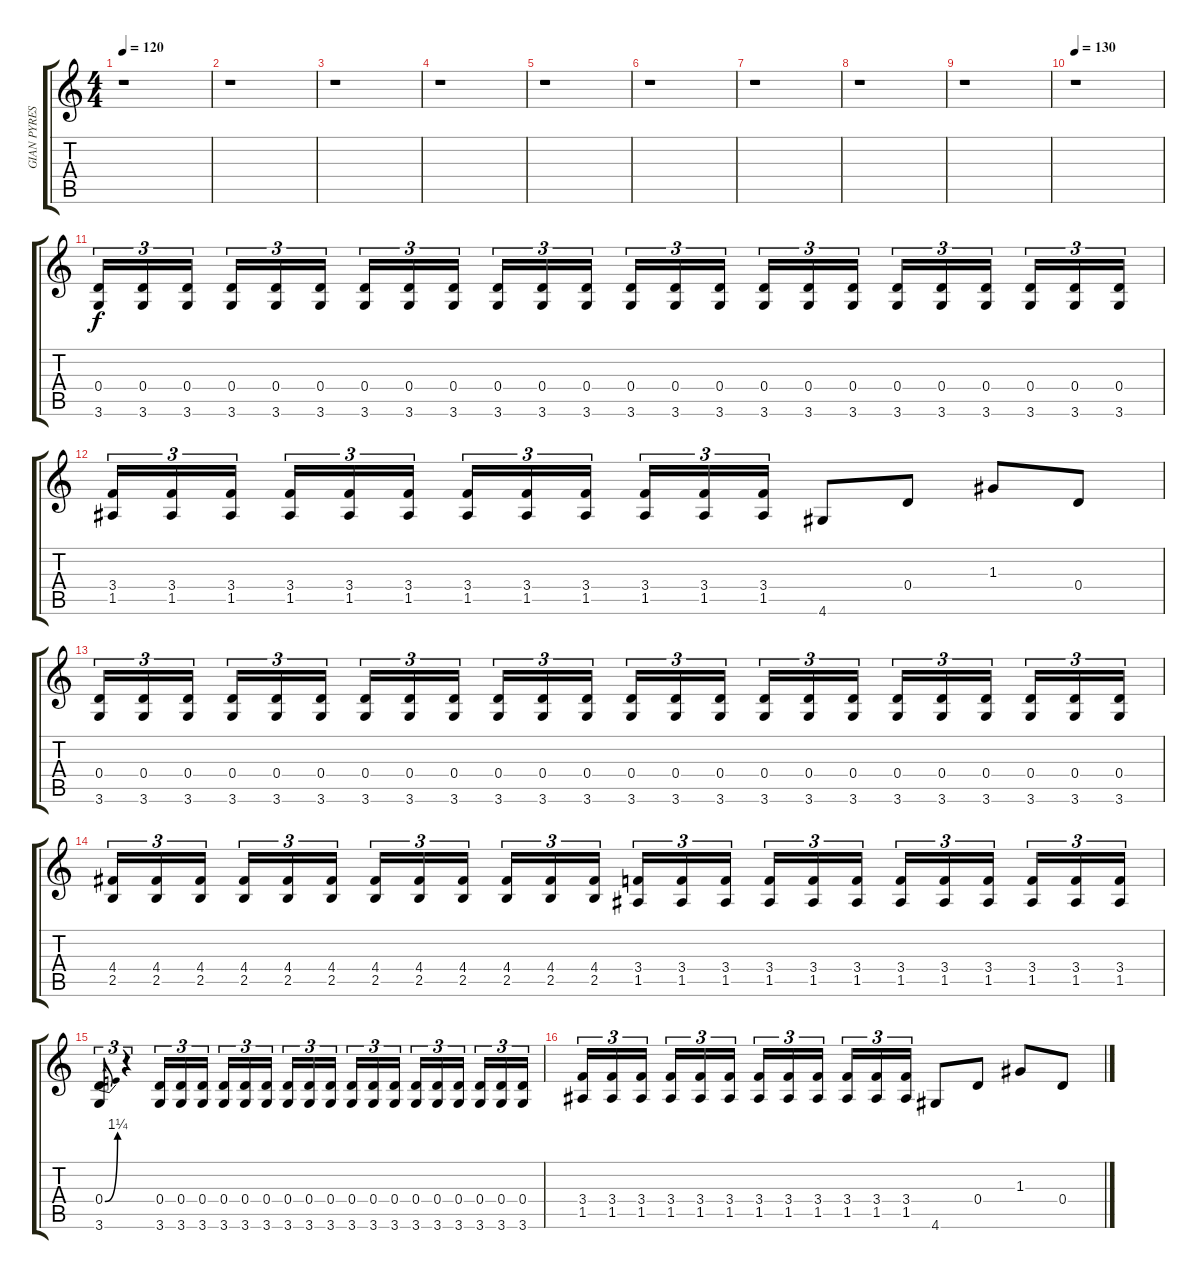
\track ("GIAN PYRES" "GIAN PYRES") {instrument distortionguitar}
\staff {score tabs}
\tuning (E4 B3 G3 D3 A2 E2) {hide}
\ts (4 4)
\tempo 120
\clef g2
\ks c
r.1{dy f} |
r.1 |
r.1 |
r.1 |
r.1 |
r.1 |
r.1 |
r.1 |
r.1 |
\tempo 130
r.1 |
(0.4 3.6).16{tu (3 2)} (0.4 3.6).16{tu (3 2)} (0.4 3.6).16{tu (3 2) beam splitsecondary} (0.4 3.6).16{tu (3 2)} (0.4 3.6).16{tu (3 2)} (0.4 3.6).16{tu (3 2)} (0.4 3.6).16{tu (3 2)} (0.4 3.6).16{tu (3 2)} (0.4 3.6).16{tu (3 2) beam splitsecondary} (0.4 3.6).16{tu (3 2)} (0.4 3.6).16{tu (3 2)} (0.4 3.6).16{tu (3 2)} (0.4 3.6).16{tu (3 2)} (0.4 3.6).16{tu (3 2)} (0.4 3.6).16{tu (3 2) beam splitsecondary} (0.4 3.6).16{tu (3 2)} (0.4 3.6).16{tu (3 2)} (0.4 3.6).16{tu (3 2)} (0.4 3.6).16{tu (3 2)} (0.4 3.6).16{tu (3 2)} (0.4 3.6).16{tu (3 2) beam splitsecondary} (0.4 3.6).16{tu (3 2)} (0.4 3.6).16{tu (3 2)} (0.4 3.6).16{tu (3 2)} |
(3.4 1.5).16{tu (3 2)} (3.4 1.5).16{tu (3 2)} (3.4 1.5).16{tu (3 2) beam splitsecondary} (3.4 1.5).16{tu (3 2)} (3.4 1.5).16{tu (3 2)} (3.4 1.5).16{tu (3 2)} (3.4 1.5).16{tu (3 2)} (3.4 1.5).16{tu (3 2)} (3.4 1.5).16{tu (3 2) beam splitsecondary} (3.4 1.5).16{tu (3 2)} (3.4 1.5).16{tu (3 2)} (3.4 1.5).16{tu (3 2)} 4.6.8 0.4.8 1.3.8 0.4.8 |
(0.4 3.6).16{tu (3 2)} (0.4 3.6).16{tu (3 2)} (0.4 3.6).16{tu (3 2) beam splitsecondary} (0.4 3.6).16{tu (3 2)} (0.4 3.6).16{tu (3 2)} (0.4 3.6).16{tu (3 2)} (0.4 3.6).16{tu (3 2)} (0.4 3.6).16{tu (3 2)} (0.4 3.6).16{tu (3 2) beam splitsecondary} (0.4 3.6).16{tu (3 2)} (0.4 3.6).16{tu (3 2)} (0.4 3.6).16{tu (3 2)} (0.4 3.6).16{tu (3 2)} (0.4 3.6).16{tu (3 2)} (0.4 3.6).16{tu (3 2) beam splitsecondary} (0.4 3.6).16{tu (3 2)} (0.4 3.6).16{tu (3 2)} (0.4 3.6).16{tu (3 2)} (0.4 3.6).16{tu (3 2)} (0.4 3.6).16{tu (3 2)} (0.4 3.6).16{tu (3 2) beam splitsecondary} (0.4 3.6).16{tu (3 2)} (0.4 3.6).16{tu (3 2)} (0.4 3.6).16{tu (3 2)} |
(4.4 2.5).16{tu (3 2)} (4.4 2.5).16{tu (3 2)} (4.4 2.5).16{tu (3 2) beam splitsecondary} (4.4 2.5).16{tu (3 2)} (4.4 2.5).16{tu (3 2)} (4.4 2.5).16{tu (3 2)} (4.4 2.5).16{tu (3 2)} (4.4 2.5).16{tu (3 2)} (4.4 2.5).16{tu (3 2) beam splitsecondary} (4.4 2.5).16{tu (3 2)} (4.4 2.5).16{tu (3 2)} (4.4 2.5).16{tu (3 2)} (3.4 1.5).16{tu (3 2)} (3.4 1.5).16{tu (3 2)} (3.4 1.5).16{tu (3 2) beam splitsecondary} (3.4 1.5).16{tu (3 2)} (3.4 1.5).16{tu (3 2)} (3.4 1.5).16{tu (3 2)} (3.4 1.5).16{tu (3 2)} (3.4 1.5).16{tu (3 2)} (3.4 1.5).16{tu (3 2) beam splitsecondary} (3.4 1.5).16{tu (3 2)} (3.4 1.5).16{tu (3 2)} (3.4 1.5).16{tu (3 2)} |
(0.4{be (bend 0 0 60 5)} 3.6).8{tu (3 2)} r.4{tu (3 2)} (0.4 3.6).16{tu (3 2)} (0.4 3.6).16{tu (3 2)} (0.4 3.6).16{tu (3 2) beam splitsecondary} (0.4 3.6).16{tu (3 2)} (0.4 3.6).16{tu (3 2)} (0.4 3.6).16{tu (3 2)} (0.4 3.6).16{tu (3 2)} (0.4 3.6).16{tu (3 2)} (0.4 3.6).16{tu (3 2) beam splitsecondary} (0.4 3.6).16{tu (3 2)} (0.4 3.6).16{tu (3 2)} (0.4 3.6).16{tu (3 2)} (0.4 3.6).16{tu (3 2)} (0.4 3.6).16{tu (3 2)} (0.4 3.6).16{tu (3 2) beam splitsecondary} (0.4 3.6).16{tu (3 2)} (0.4 3.6).16{tu (3 2)} (0.4 3.6).16{tu (3 2)} |
(3.4 1.5).16{tu (3 2)} (3.4 1.5).16{tu (3 2)} (3.4 1.5).16{tu (3 2) beam splitsecondary} (3.4 1.5).16{tu (3 2)} (3.4 1.5).16{tu (3 2)} (3.4 1.5).16{tu (3 2)} (3.4 1.5).16{tu (3 2)} (3.4 1.5).16{tu (3 2)} (3.4 1.5).16{tu (3 2) beam splitsecondary} (3.4 1.5).16{tu (3 2)} (3.4 1.5).16{tu (3 2)} (3.4 1.5).16{tu (3 2)} 4.6.8 0.4.8 1.3.8 0.4.8
